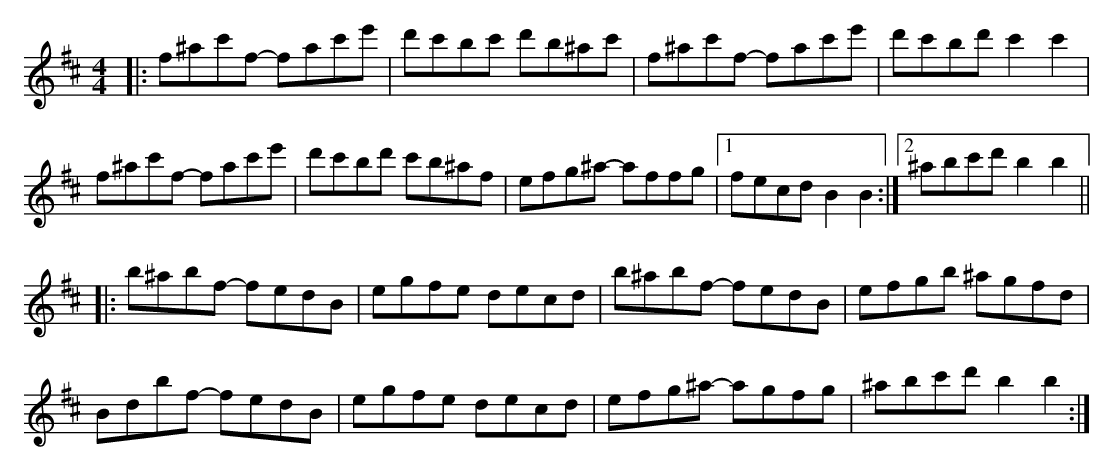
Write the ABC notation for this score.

X:1
M:4/4
K:Bmin
|:f^ac'f - fac'e'|d'c'bc' d'b^ac'|f^ac'f - fac'e'|d'c'bd'c'2c'2|
f^ac'f - fac'e'|d'c'bd' c'b^af|efg^a - affg|1 fecdB2B2:|2 ^abc'd'b2b2||
|:b^abf - fedB|egfe decd|b^abf - fedB|efgb ^agfd|
Bdbf - fedB|egfe decd|efg^a - agfg|^abc'd'b2b2:|
